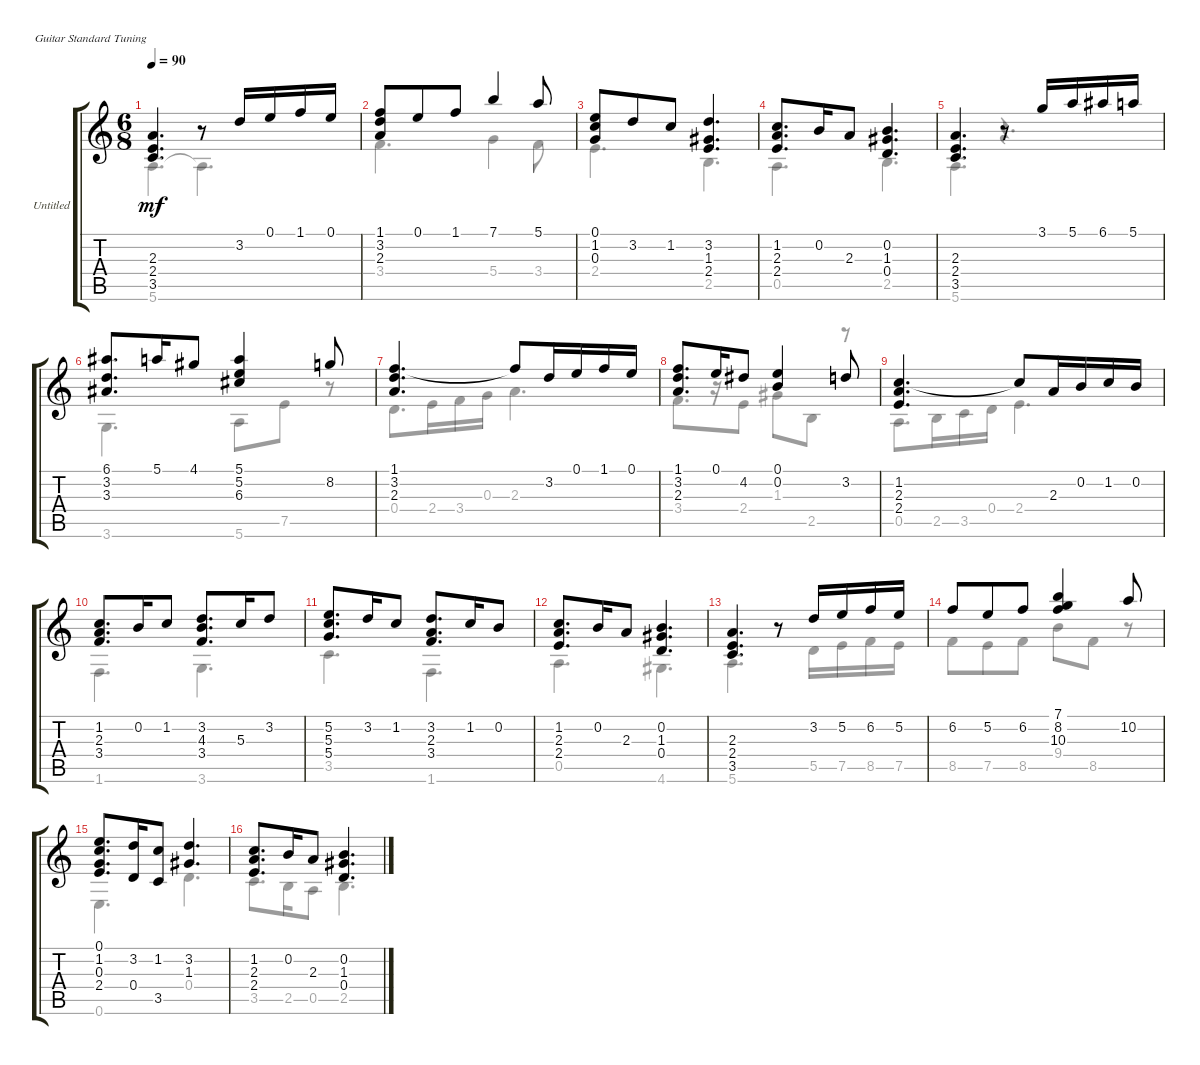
\bracketExtendMode groupsimilarinstruments
\firstSystemTrackNameOrientation horizontal
\otherSystemsTrackNameOrientation horizontal
\track ("Untitled" "Untitled") {instrument acousticguitarnylon}
\staff {score tabs}
\tuning (E4 B3 G3 D3 A2 E2)
\voice
\ts (6 8)
\tempo 90
\clef g2
\ks c
(2.3 2.4 3.5).4{d dy mf} r.8 3.2.16 0.1.16 1.1.16 0.1.16 |
(1.1 3.2 2.3).8 0.1.8 1.1.8 7.1.4 5.1.8 |
(0.1 1.2 0.3).8 3.2.8 1.2.8 (3.2 1.3 2.4).4{d} |
(1.2 2.3 2.4).8{d} 0.2.16 2.3.8 (0.2 1.3 0.4).4{d} |
(2.3 2.4 3.5).4{d} r.8 3.1.16 5.1.16 6.1.16 5.1.16 |
(6.1 3.2 3.3).8{d} 5.1.16 4.1.8 (5.1 5.2 6.3).4 8.2.8 |
(1.1 3.2 2.3).4{d} 1.1{t}.8 3.2.16 0.1.16 1.1.16 0.1.16 |
(1.1 3.2 2.3).8{d} 0.1.16 4.2.8 (0.1 0.2).4 3.2.8 |
(1.2 2.3 2.4).4{d} 1.2{t}.8 2.3.16 0.2.16 1.2.16 0.2.16 |
(1.2 2.3 3.4).8{d} 0.2.16 1.2.8 (3.2 4.3 3.4).8{d} 5.3.16 3.2.8 |
(5.2 5.3 5.4).8{d} 3.2.16 1.2.8 (3.2 2.3 3.4).8{d} 1.2.16 0.2.8 |
(1.2 2.3 2.4).8{d} 0.2.16 2.3.8 (0.2 1.3 0.4).4{d} |
(2.3 2.4 3.5).4{d} r.8 3.2.16 5.2.16 6.2.16 5.2.16 |
6.2.8 5.2.8 6.2.8 (7.1 8.2 10.3).4 10.2.8 |
(0.1 1.2 0.3 2.4).8{d} (3.2 0.4).16 (1.2 3.5).8 (3.2 1.3).4{d} |
(1.2 2.3 2.4).8{d} 0.2.16 2.3.8 (0.2 1.3 0.4).4{d}
\voice
\clef g2
\ottava regular
\simile none
\ks c
5.6.4{d dy mf} 5.6{t}.4{d} |
3.4.4{d} 5.4.4 3.4.8 |
2.4.4{d} 2.5.4{d} |
0.5.4{d} 2.5.4{d} |
5.6.4{d} r.4{d} |
3.6.4{d} 5.6.8 7.5.8 r.8 |
0.4.8{d} 2.4.16 3.4.16 0.3.16 2.3.4{d} |
3.4.8{d} r.16 2.4.8 1.3.8 2.5.8 r.8 |
0.5.8{d} 2.5.16 3.5.16 0.4.16 2.4.4{d} |
1.6.4{d} 3.6.4{d} |
3.5.4{d} 1.6.4{d} |
0.5.4{d} 4.6.4{d} |
5.6.4{d} r.8 5.5.16 7.5.16 8.5.16 7.5.16 |
8.5.8 7.5.8 8.5.8 9.4.8 8.5.8 r.8 |
0.6.4{d} 0.4.4{d} |
3.5.8{d} 2.5.16 0.5.8 2.5.4{d}
